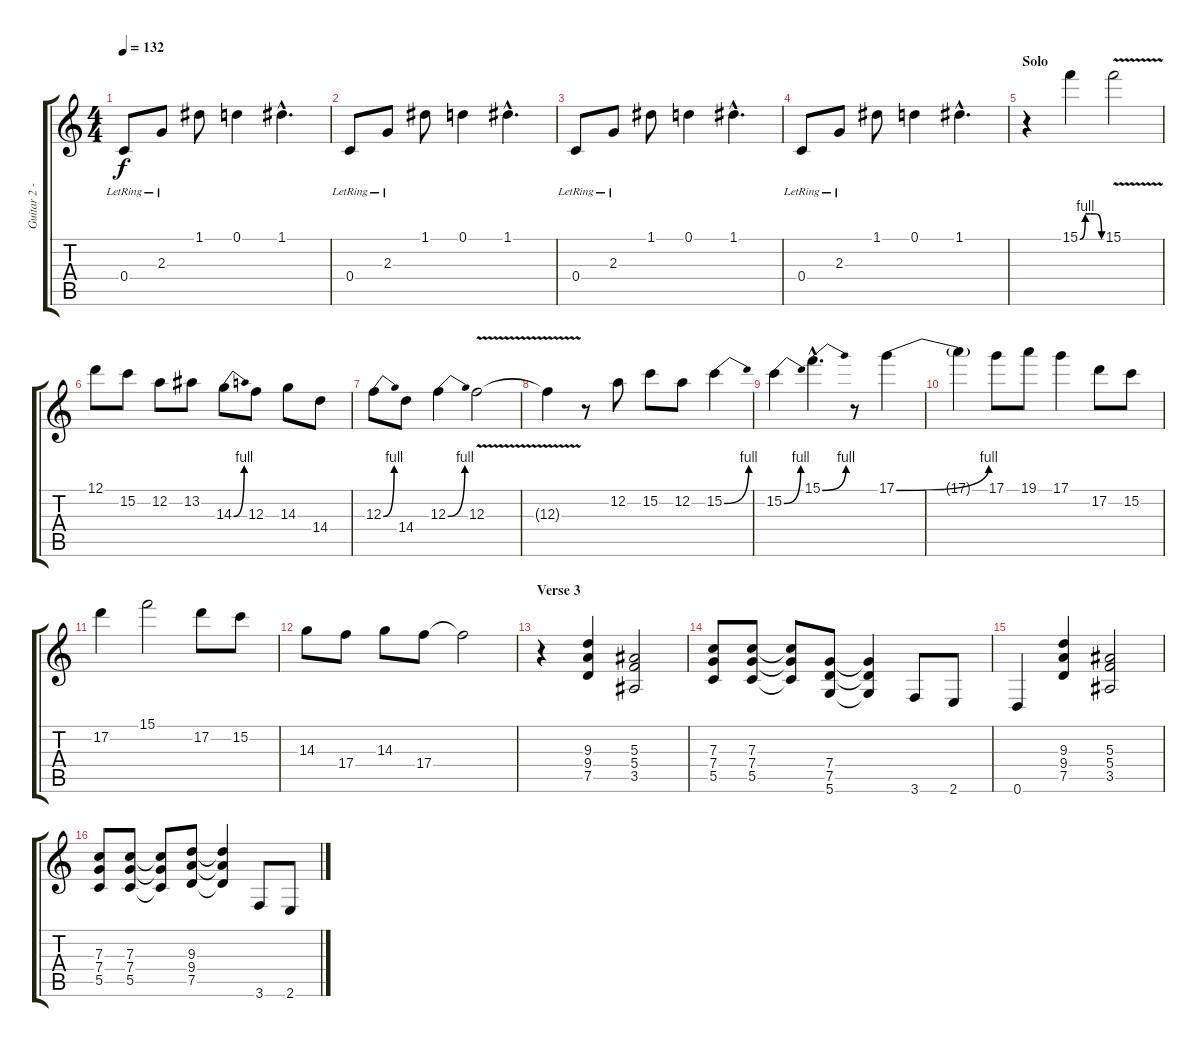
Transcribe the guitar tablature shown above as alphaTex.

\track ("Guitar 2 - Graham Oliver" "Guitar 2 -") {instrument distortionguitar}
\staff {score tabs}
\tuning (D4 A3 F3 C3 G2 D2) {hide}
\ts (4 4)
\tempo 132
\clef g2
\ks c
0.4{lr}.8{dy f} 2.3{lr}.8 1.1.8 0.1.4 1.1{hac}.4{d} |
0.4{lr}.8 2.3{lr}.8 1.1.8 0.1.4 1.1{hac}.4{d} |
0.4{lr}.8 2.3{lr}.8 1.1.8 0.1.4 1.1{hac}.4{d} |
0.4{lr}.8 2.3{lr}.8 1.1.8 0.1.4 1.1{hac}.4{d} |
\section ("" "Solo")
r.4 15.1{be (custom 0 0 15 4 30 4 45 4 60 0)}.4 15.1{v}.2 |
12.1.8 15.2.8 12.2.8 13.2.8 14.3{be (bend 0 0 60 4)}.8 12.3.8 14.3.8 14.4.8 |
12.3{be (bend 0 0 60 4)}.8 14.4.8 12.3{be (bend 0 0 60 4)}.4 12.3{v}.2 |
12.3{t}.4 r.8 12.2.8 15.2.8 12.2.8 15.2{be (bend 0 0 60 4)}.4 |
15.2{be (bend 0 0 60 4)}.4 15.1{be (bend 0 0 60 4) hac}.4{d} r.8 17.1{be (bend 0 0 60 4)}.4 |
17.1{t}.4 17.1.8 19.1.8 17.1.4 17.2.8 15.2.8 |
17.2.4 15.1.2 17.2.8 15.2.8 |
14.3.8 17.4.8 14.3.8 17.4.8 17.4{t}.2 |
\section ("" "Verse 3")
r.4 (9.3 9.4 7.5).4 (5.3 5.4 3.5).2 |
(7.3 7.4 5.5).8 (7.3 7.4 5.5).8 (7.3{t} 7.4{t} 5.5{t}).8 (7.4 7.5 5.6).8 (7.4{t} 7.5{t} 5.6{t}).4 3.6.8 2.6.8 |
0.6.4 (9.3 9.4 7.5).4 (5.3 5.4 3.5).2 |
(7.3 7.4 5.5).8 (7.3 7.4 5.5).8 (7.3{t} 7.4{t} 5.5{t}).8 (9.3 9.4 7.5).8 (9.3{t} 9.4{t} 7.5{t}).4 3.6.8 2.6.8
